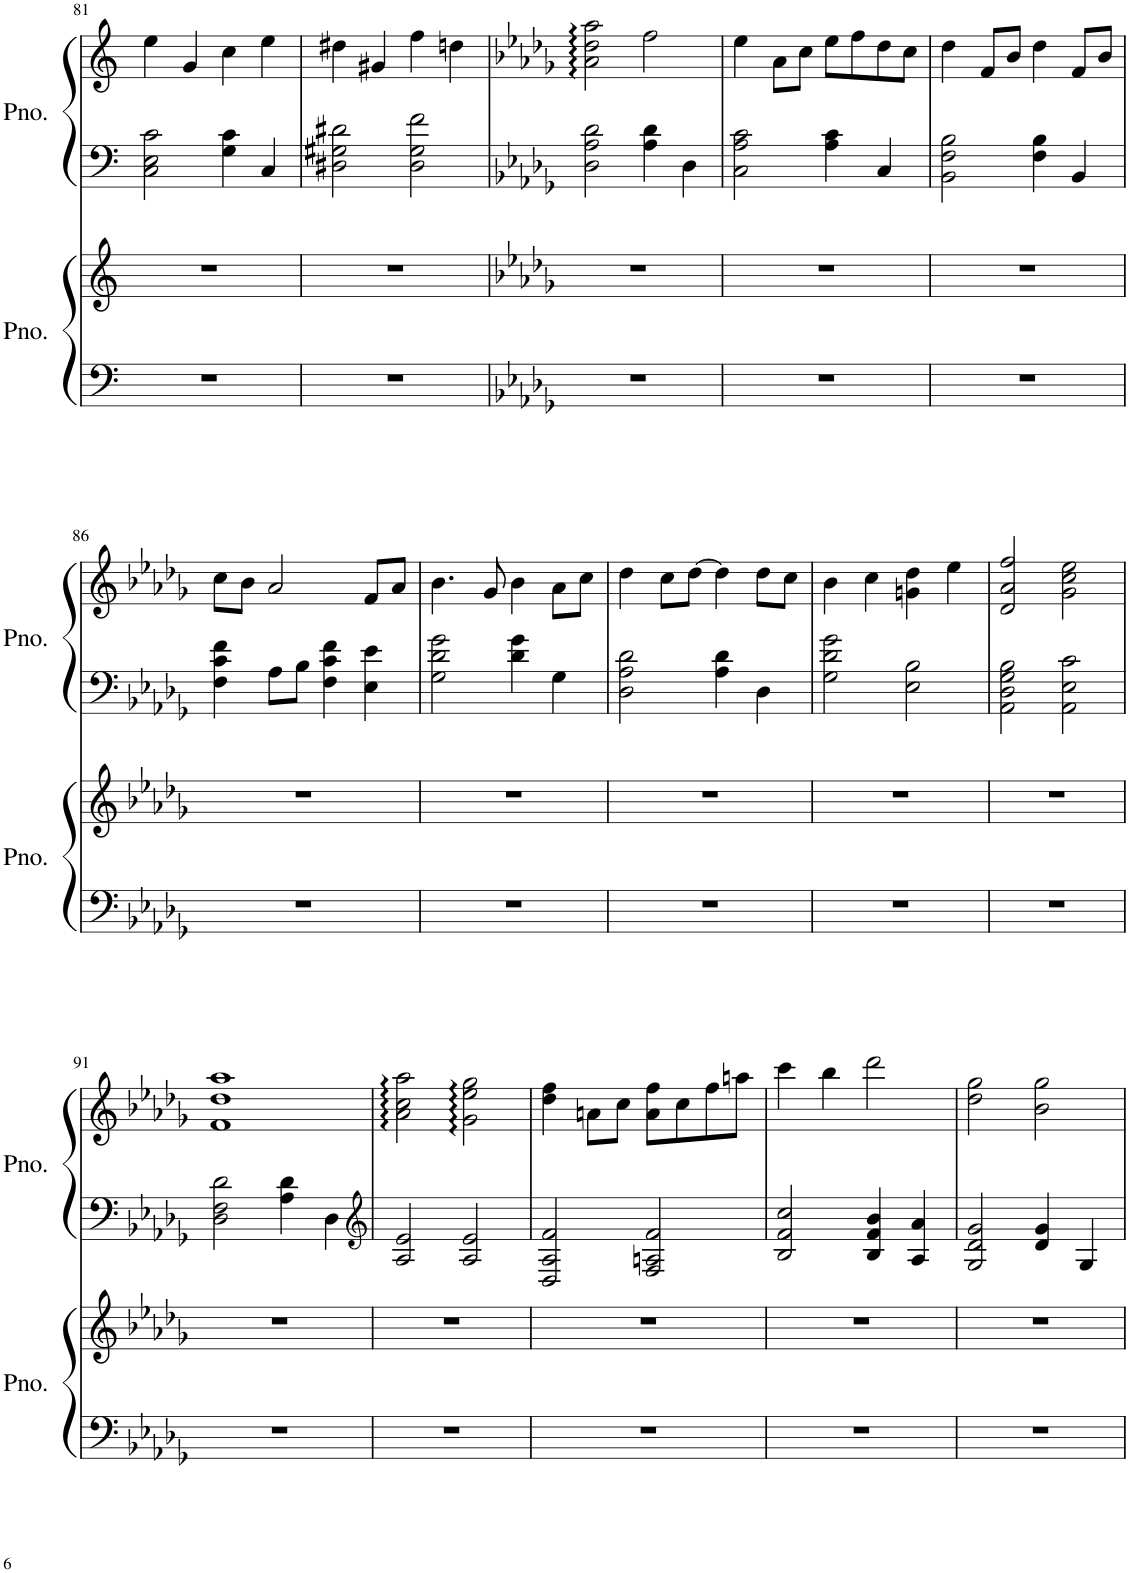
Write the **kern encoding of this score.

**kern	**kern	**kern	**kern
*part2	*part2	*part1	*part1
*staff4	*staff3	*staff2	*staff1
*I"Piano	*	*I"Piano	*
*I'Pno.	*	*I'Pno.	*
!!LO:PB:g=z
*clefF4	*clefG2	*clefF4	*clefG2
*k[]	*k[]	*k[]	*k[]
*M4/4	*M4/4	*M4/4	*M4/4
=81	=81	=81	=81
1r	1r	2C\ 2E\ 2c\	4ee\
.	.	.	4g/
.	.	4G\ 4c\	4cc\
.	.	4C/	4ee\
=82	=82	=82	=82
1r	1r	2D#X\ 2G#X\ 2d#X\	4dd#X\
.	.	.	4g#X/
.	.	2D#\ 2G#\ 2f\	4ff\
.	.	.	4ddn\
=83	=83	=83	=83
*k[b-e-a-d-g-]	*k[b-e-a-d-g-]	*k[b-e-a-d-g-]	*k[b-e-a-d-g-]
1r	1r	2D-\ 2A-\ 2d-\	2a-\ 2dd-\ 2aa-\
.	.	4A-\ 4d-\	2ff\
.	.	4D-\	.
=84	=84	=84	=84
1r	1r	2C\ 2A-\ 2c\	4ee-\
.	.	.	8a-\L
.	.	.	8cc\J
.	.	4A-\ 4c\	8ee-\L
.	.	.	8ff\
.	.	4C/	8dd-\
.	.	.	8cc\J
=85	=85	=85	=85
1r	1r	2BB-\ 2F\ 2B-\	4dd-\
.	.	.	8f/L
.	.	.	8b-/J
.	.	4F\ 4B-\	4dd-\
.	.	4BB-/	8f/L
.	.	.	8b-/J
!!LO:LB:g=z
=86	=86	=86	=86
1r	1r	4F\ 4c\ 4f\	8cc\L
.	.	.	8b-\J
.	.	8A-\L	2a-/
.	.	8B-\J	.
.	.	4F\ 4c\ 4f\	.
.	.	4E-\ 4e-\	8f/L
.	.	.	8a-/J
=87	=87	=87	=87
1r	1r	2G-\ 2d-\ 2g-\	4.b-\
.	.	.	8g-/
.	.	4d-\ 4g-\	4b-\
.	.	4G-\	8a-\L
.	.	.	8cc\J
=88	=88	=88	=88
1r	1r	2D-\ 2A-\ 2d-\	4dd-\
.	.	.	8cc\L
.	.	.	[8dd-\J
.	.	4A-\ 4d-\	4dd-\]
.	.	4D-\	8dd-\L
.	.	.	8cc\J
=89	=89	=89	=89
1r	1r	2G-\ 2d-\ 2g-\	4b-\
.	.	.	4cc\
.	.	2E-\ 2B-\	4gn\ 4dd-\
.	.	.	4ee-\
=90	=90	=90	=90
1r	1r	2AA-\ 2D-\ 2G-\ 2B-\	2d-/ 2a-/ 2ff/
.	.	2AA-\ 2E-\ 2c\	2g-\ 2cc\ 2ee-\
!!LO:LB:g=z
=91	=91	=91	=91
1r	1r	2D-\ 2F\ 2d-\	1f 1dd- 1aa-
.	.	4A-\ 4d-\	.
.	.	4D-\	.
=92	=92	=92	=92
*	*	*clefG2	*
1r	1r	2A-/ 2e-/	2a-\ 2cc\ 2aa-\
.	.	2A-/ 2e-/	2g-\ 2ee-\ 2gg-\
=93	=93	=93	=93
1r	1r	2D-/ 2A-/ 2f/	4dd-\ 4ff\
.	.	.	8an\L
.	.	.	8cc\J
.	.	2F/ 2An/ 2f/	8a\ 8ff\L
.	.	.	8cc\
.	.	.	8ff\
.	.	.	8aan\J
=94	=94	=94	=94
1r	1r	2B-/ 2f/ 2cc/	4ccc\
.	.	.	4bb-\
.	.	4B-/ 4f/ 4b-/	2ddd-\
.	.	4A-/ 4a-/	.
=95	=95	=95	=95
1r	1r	2G-/ 2d-/ 2g-/	2dd-\ 2gg-\
.	.	4d-/ 4g-/	2b-\ 2gg-\
.	.	4G-/	.
=	=	=	=
*-	*-	*-	*-
